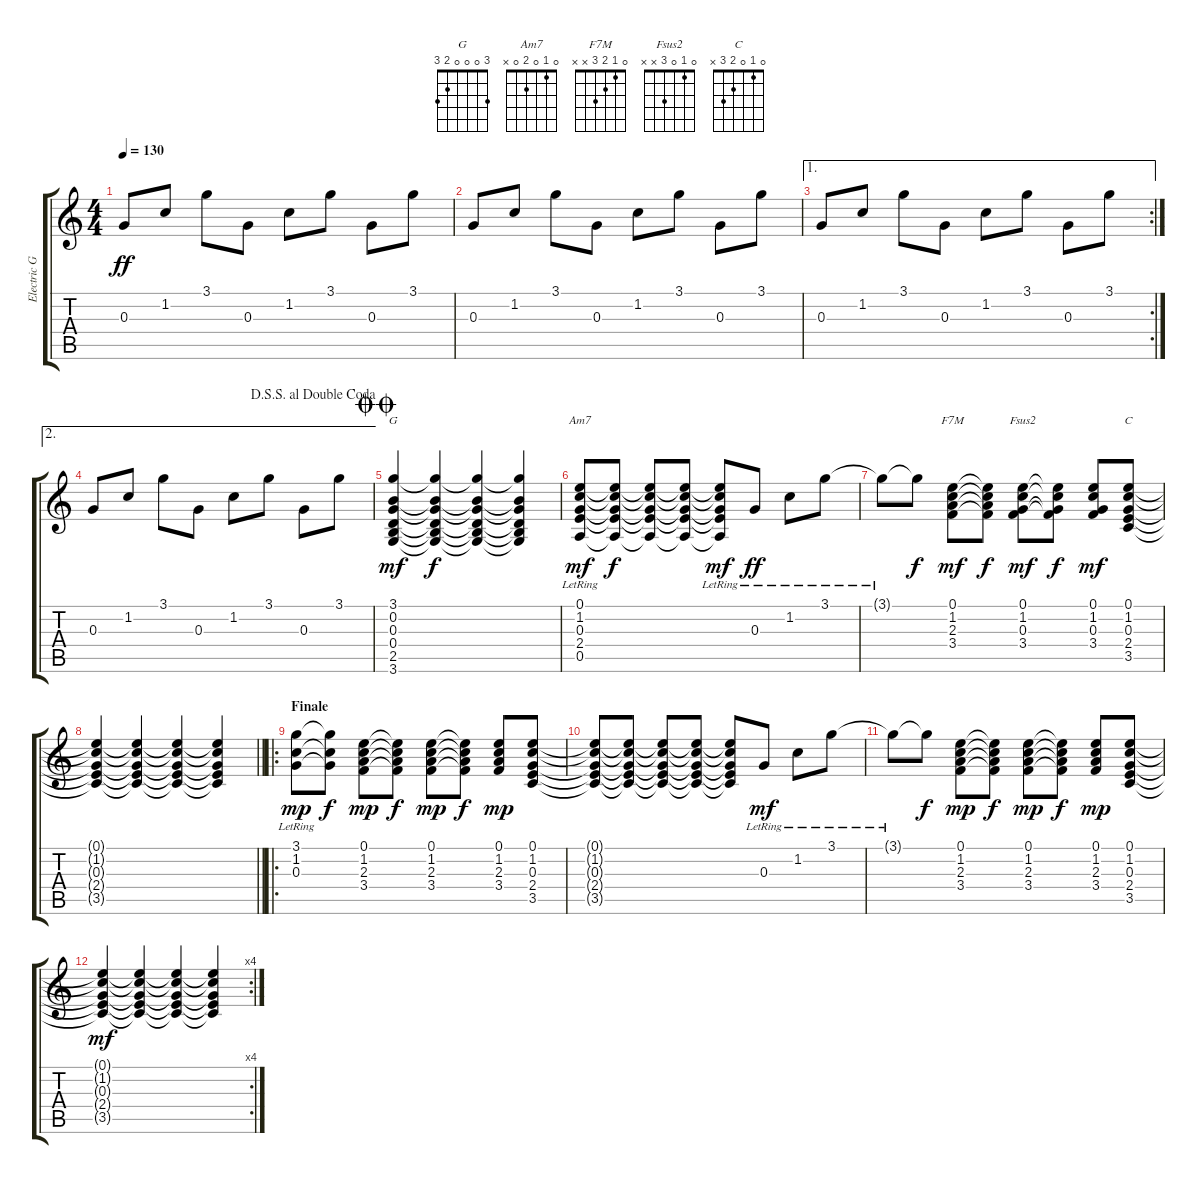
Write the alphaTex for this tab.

\track ("Electric Guitar" "Electric G") {instrument distortionguitar}
\staff {score tabs}
\tuning (E4 B3 G3 D3 A2 E2) {hide}
\chord ("G" 3 0 0 0 2 3)
\chord ("Am7" 0 1 0 2 0 x)
\chord ("F7M" 0 1 2 3 x x)
\chord ("Fsus2" 0 1 0 3 x x)
\chord ("C" 0 1 0 2 3 x)
\ts (4 4)
\tempo 130
\clef g2
\ks c
0.3.8{dy ff} 1.2.8 3.1.8 0.3.8 1.2.8 3.1.8 0.3.8 3.1.8 |
0.3.8 1.2.8 3.1.8 0.3.8 1.2.8 3.1.8 0.3.8 3.1.8 |
\ae 1
\rc 2
0.3.8 1.2.8 3.1.8 0.3.8 1.2.8 3.1.8 0.3.8 3.1.8 |
\ae 2
\jump dalsegnosegnoaldoublecoda
0.3.8 1.2.8 3.1.8 0.3.8 1.2.8 3.1.8 0.3.8 3.1.8 |
\jump doublecoda
(3.1 0.2 0.3 0.4 2.5 3.6).4{ch "G" dy mf} (3.1{t} 0.2{t} 0.3{t} 0.4{t} 2.5{t} 3.6{t}).4{dy f} (3.1{t} 0.2{t} 0.3{t} 0.4{t} 2.5{t} 3.6{t}).4 (3.1{t} 0.2{t} 0.3{t} 0.4{t} 2.5{t} 3.6{t}).4 |
(0.1{lr} 1.2{lr} 0.3{lr} 2.4{lr} 0.5{lr}).8{ch "Am7" dy mf} (0.1{t} 1.2{t} 0.3{t} 2.4{t} 0.5{t}).8{dy f} (0.1{t} 1.2{t} 0.3{t} 2.4{t} 0.5{t}).8 (0.1{t} 1.2{t} 0.3{t} 2.4{t} 0.5{t}).8 (0.1{lr t} 1.2{lr t} 0.3{lr t} 2.4{lr t} 0.5{lr t}).8{dy mf} 0.3{lr}.8{dy ff} 1.2{lr}.8 3.1{lr}.8 |
3.1{lr t}.8 3.1{t}.8{dy f} (0.1 1.2 2.3 3.4).8{ch "F7M" dy mf} (0.1{t} 1.2{t} 2.3{t} 3.4{t}).8{dy f} (0.1 1.2 0.3 3.4).8{ch "Fsus2" dy mf} (0.1{t} 1.2{t} 0.3{t} 3.4{t}).8{dy f} (0.1 1.2 0.3 3.4).8{dy mf} (0.1 1.2 0.3 2.4 3.5).8{ch "C"} |
\barLineRight lightlight
(0.1{t} 1.2{t} 0.3{t} 2.4{t} 3.5{t}).4 (0.1{t} 1.2{t} 0.3{t} 2.4{t} 3.5{t}).4 (0.1{t} 1.2{t} 0.3{t} 2.4{t} 3.5{t}).4 (0.1{t} 1.2{t} 0.3{t} 2.4{t} 3.5{t}).4 |
\ro
\section ("" "Finale")
(3.1{lr} 1.2 0.3).8{dy mp} (3.1{t} 1.2{t} 0.3{t}).8{dy f} (0.1 1.2 2.3 3.4).8{dy mp} (0.1{t} 1.2{t} 2.3{t} 3.4{t}).8{dy f} (0.1 1.2 2.3 3.4).8{dy mp} (0.1{t} 1.2{t} 2.3{t} 3.4{t}).8{dy f} (0.1 1.2 2.3 3.4).8{dy mp} (0.1 1.2 0.3 2.4 3.5).8 |
(0.1{t} 1.2{t} 0.3{t} 2.4{t} 3.5{t}).8 (0.1{t} 1.2{t} 0.3{t} 2.4{t} 3.5{t}).8 (0.1{t} 1.2{t} 0.3{t} 2.4{t} 3.5{t}).8 (0.1{t} 1.2{t} 0.3{t} 2.4{t} 3.5{t}).8 (0.1{t} 1.2{t} 0.3{t} 2.4{t} 3.5{t}).8 0.3{lr}.8{dy mf} 1.2{lr}.8 3.1{lr}.8 |
3.1{lr t}.8 3.1{t}.8{dy f} (0.1 1.2 2.3 3.4).8{dy mp} (0.1{t} 1.2{t} 2.3{t} 3.4{t}).8{dy f} (0.1 1.2 2.3 3.4).8{dy mp} (0.1{t} 1.2{t} 2.3{t} 3.4{t}).8{dy f} (0.1 1.2 2.3 3.4).8{dy mp} (0.1 1.2 0.3 2.4 3.5).8 |
\rc 4
(0.1{t} 1.2{t} 0.3{t} 2.4{t} 3.5{t}).4{dy mf} (0.1{t} 1.2{t} 0.3{t} 2.4{t} 3.5{t}).4 (0.1{t} 1.2{t} 0.3{t} 2.4{t} 3.5{t}).4 (0.1{t} 1.2{t} 0.3{t} 2.4{t} 3.5{t}).4
